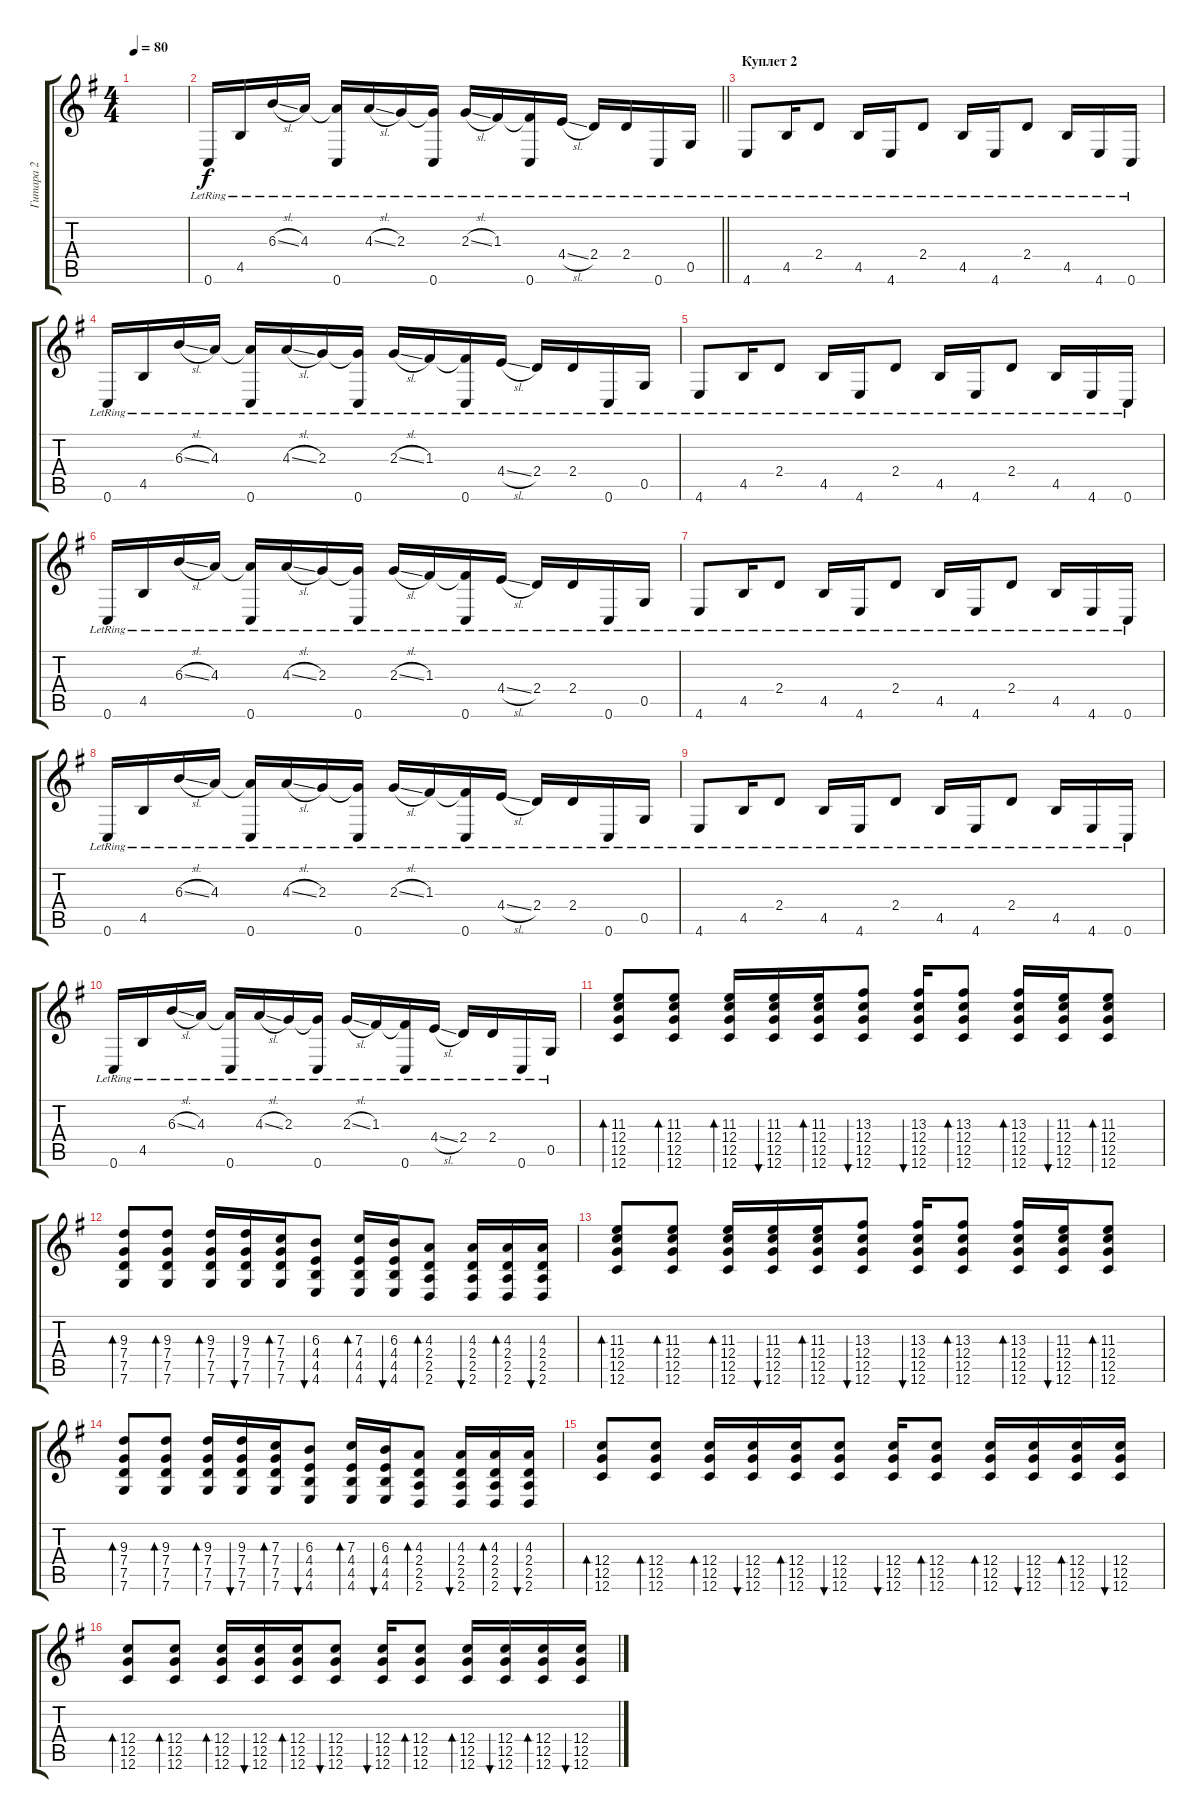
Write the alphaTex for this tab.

\track ("Гитара 2" "Гитара 2") {instrument acousticguitarsteel}
\staff {score tabs}
\tuning (D4 A3 F3 C3 G2 C2) {hide}
\ts (4 4)
\section ("" "")
\tempo 80
\clef g2
\ks eminor
|
\barLineRight lightlight
0.6{lr}.16{instrument acousticguitarsteel} 4.5{lr}.16 6.3{sl lr}.16 4.3{lr}.16 (4.3{t} 0.6{lr}).16 4.3{sl lr}.16 2.3{lr}.16 (2.3{t} 0.6{lr}).16 2.3{sl lr}.16 1.3{lr}.16 (1.3{t} 0.6{lr}).16 4.4{sl lr}.16 2.4{lr}.16 2.4{lr}.16 0.6{lr}.16 0.5{lr}.16 |
\section ("" "Куплет 2")
4.6{lr}.8 4.5{lr}.16 2.4{lr}.8 4.5{lr}.16 4.6{lr}.16 2.4{lr}.8 4.5{lr}.16 4.6{lr}.16 2.4{lr}.8 4.5{lr}.16 4.6{lr}.16 0.6{lr}.16 |
0.6{lr}.16 4.5{lr}.16 6.3{sl lr}.16 4.3{lr}.16 (4.3{t} 0.6{lr}).16 4.3{sl lr}.16 2.3{lr}.16 (2.3{t} 0.6{lr}).16 2.3{sl lr}.16 1.3{lr}.16 (1.3{t} 0.6{lr}).16 4.4{sl lr}.16 2.4{lr}.16 2.4{lr}.16 0.6{lr}.16 0.5{lr}.16 |
4.6{lr}.8 4.5{lr}.16 2.4{lr}.8 4.5{lr}.16 4.6{lr}.16 2.4{lr}.8 4.5{lr}.16 4.6{lr}.16 2.4{lr}.8 4.5{lr}.16 4.6{lr}.16 0.6{lr}.16 |
0.6{lr}.16 4.5{lr}.16 6.3{sl lr}.16 4.3{lr}.16 (4.3{t} 0.6{lr}).16 4.3{sl lr}.16 2.3{lr}.16 (2.3{t} 0.6{lr}).16 2.3{sl lr}.16 1.3{lr}.16 (1.3{t} 0.6{lr}).16 4.4{sl lr}.16 2.4{lr}.16 2.4{lr}.16 0.6{lr}.16 0.5{lr}.16 |
4.6{lr}.8 4.5{lr}.16 2.4{lr}.8 4.5{lr}.16 4.6{lr}.16 2.4{lr}.8 4.5{lr}.16 4.6{lr}.16 2.4{lr}.8 4.5{lr}.16 4.6{lr}.16 0.6{lr}.16 |
0.6{lr}.16 4.5{lr}.16 6.3{sl lr}.16 4.3{lr}.16 (4.3{t} 0.6{lr}).16 4.3{sl lr}.16 2.3{lr}.16 (2.3{t} 0.6{lr}).16 2.3{sl lr}.16 1.3{lr}.16 (1.3{t} 0.6{lr}).16 4.4{sl lr}.16 2.4{lr}.16 2.4{lr}.16 0.6{lr}.16 0.5{lr}.16 |
4.6{lr}.8 4.5{lr}.16 2.4{lr}.8 4.5{lr}.16 4.6{lr}.16 2.4{lr}.8 4.5{lr}.16 4.6{lr}.16 2.4{lr}.8 4.5{lr}.16 4.6{lr}.16 0.6{lr}.16 |
0.6{lr}.16 4.5{lr}.16 6.3{sl lr}.16 4.3{lr}.16 (4.3{t} 0.6{lr}).16 4.3{sl lr}.16 2.3{lr}.16 (2.3{t} 0.6{lr}).16 2.3{sl lr}.16 1.3{lr}.16 (1.3{t} 0.6{lr}).16 4.4{sl lr}.16 2.4{lr}.16 2.4{lr}.16 0.6{lr}.16 0.5{lr}.16 |
(11.3 12.4 12.5 12.6).8{bd 30} (11.3 12.4 12.5 12.6).8{bd 30} (11.3 12.4 12.5 12.6).16{bd 30} (11.3 12.4 12.5 12.6).16{bu 30} (11.3 12.4 12.5 12.6).16{bd 30} (13.3 12.4 12.5 12.6).8{bu 30} (13.3 12.4 12.5 12.6).16{bu 30} (13.3 12.4 12.5 12.6).8{bd 30} (13.3 12.4 12.5 12.6).16{bd 30} (11.3 12.4 12.5 12.6).16{bu 30} (11.3 12.4 12.5 12.6).8{bd 30} |
(9.3 7.4 7.5 7.6).8{bd 30} (9.3 7.4 7.5 7.6).8{bd 30} (9.3 7.4 7.5 7.6).16{bd 30} (9.3 7.4 7.5 7.6).16{bu 30} (7.3 7.4 7.5 7.6).16{bd 30} (6.3 4.4 4.5 4.6).8{bu 30} (7.3 4.4 4.5 4.6).16{bd 30} (6.3 4.4 4.5 4.6).16{bu 30} (4.3 2.4 2.5 2.6).8{bd 30} (4.3 2.4 2.5 2.6).16{bu 30} (4.3 2.4 2.5 2.6).16{bd 30} (4.3 2.4 2.5 2.6).16{bu 30} |
(11.3 12.4 12.5 12.6).8{bd 30} (11.3 12.4 12.5 12.6).8{bd 30} (11.3 12.4 12.5 12.6).16{bd 30} (11.3 12.4 12.5 12.6).16{bu 30} (11.3 12.4 12.5 12.6).16{bd 30} (13.3 12.4 12.5 12.6).8{bu 30} (13.3 12.4 12.5 12.6).16{bu 30} (13.3 12.4 12.5 12.6).8{bd 30} (13.3 12.4 12.5 12.6).16{bd 30} (11.3 12.4 12.5 12.6).16{bu 30} (11.3 12.4 12.5 12.6).8{bd 30} |
(9.3 7.4 7.5 7.6).8{bd 30} (9.3 7.4 7.5 7.6).8{bd 30} (9.3 7.4 7.5 7.6).16{bd 30} (9.3 7.4 7.5 7.6).16{bu 30} (7.3 7.4 7.5 7.6).16{bd 30} (6.3 4.4 4.5 4.6).8{bu 30} (7.3 4.4 4.5 4.6).16{bd 30} (6.3 4.4 4.5 4.6).16{bu 30} (4.3 2.4 2.5 2.6).8{bd 30} (4.3 2.4 2.5 2.6).16{bu 30} (4.3 2.4 2.5 2.6).16{bd 30} (4.3 2.4 2.5 2.6).16{bu 30} |
(12.4 12.5 12.6).8{bd 30} (12.4 12.5 12.6).8{bd 30} (12.4 12.5 12.6).16{bd 30} (12.4 12.5 12.6).16{bu 30} (12.4 12.5 12.6).16{bd 30} (12.4 12.5 12.6).8{bu 30} (12.4 12.5 12.6).16{bu 30} (12.4 12.5 12.6).8{bd 30} (12.4 12.5 12.6).16{bd 30} (12.4 12.5 12.6).16{bu 30} (12.4 12.5 12.6).16{bd 30} (12.4 12.5 12.6).16{bu 30} |
(12.4 12.5 12.6).8{bd 30} (12.4 12.5 12.6).8{bd 30} (12.4 12.5 12.6).16{bd 30} (12.4 12.5 12.6).16{bu 30} (12.4 12.5 12.6).16{bd 30} (12.4 12.5 12.6).8{bu 30} (12.4 12.5 12.6).16{bu 30} (12.4 12.5 12.6).8{bd 30} (12.4 12.5 12.6).16{bd 30} (12.4 12.5 12.6).16{bu 30} (12.4 12.5 12.6).16{bd 30} (12.4 12.5 12.6).16{bu 30}
